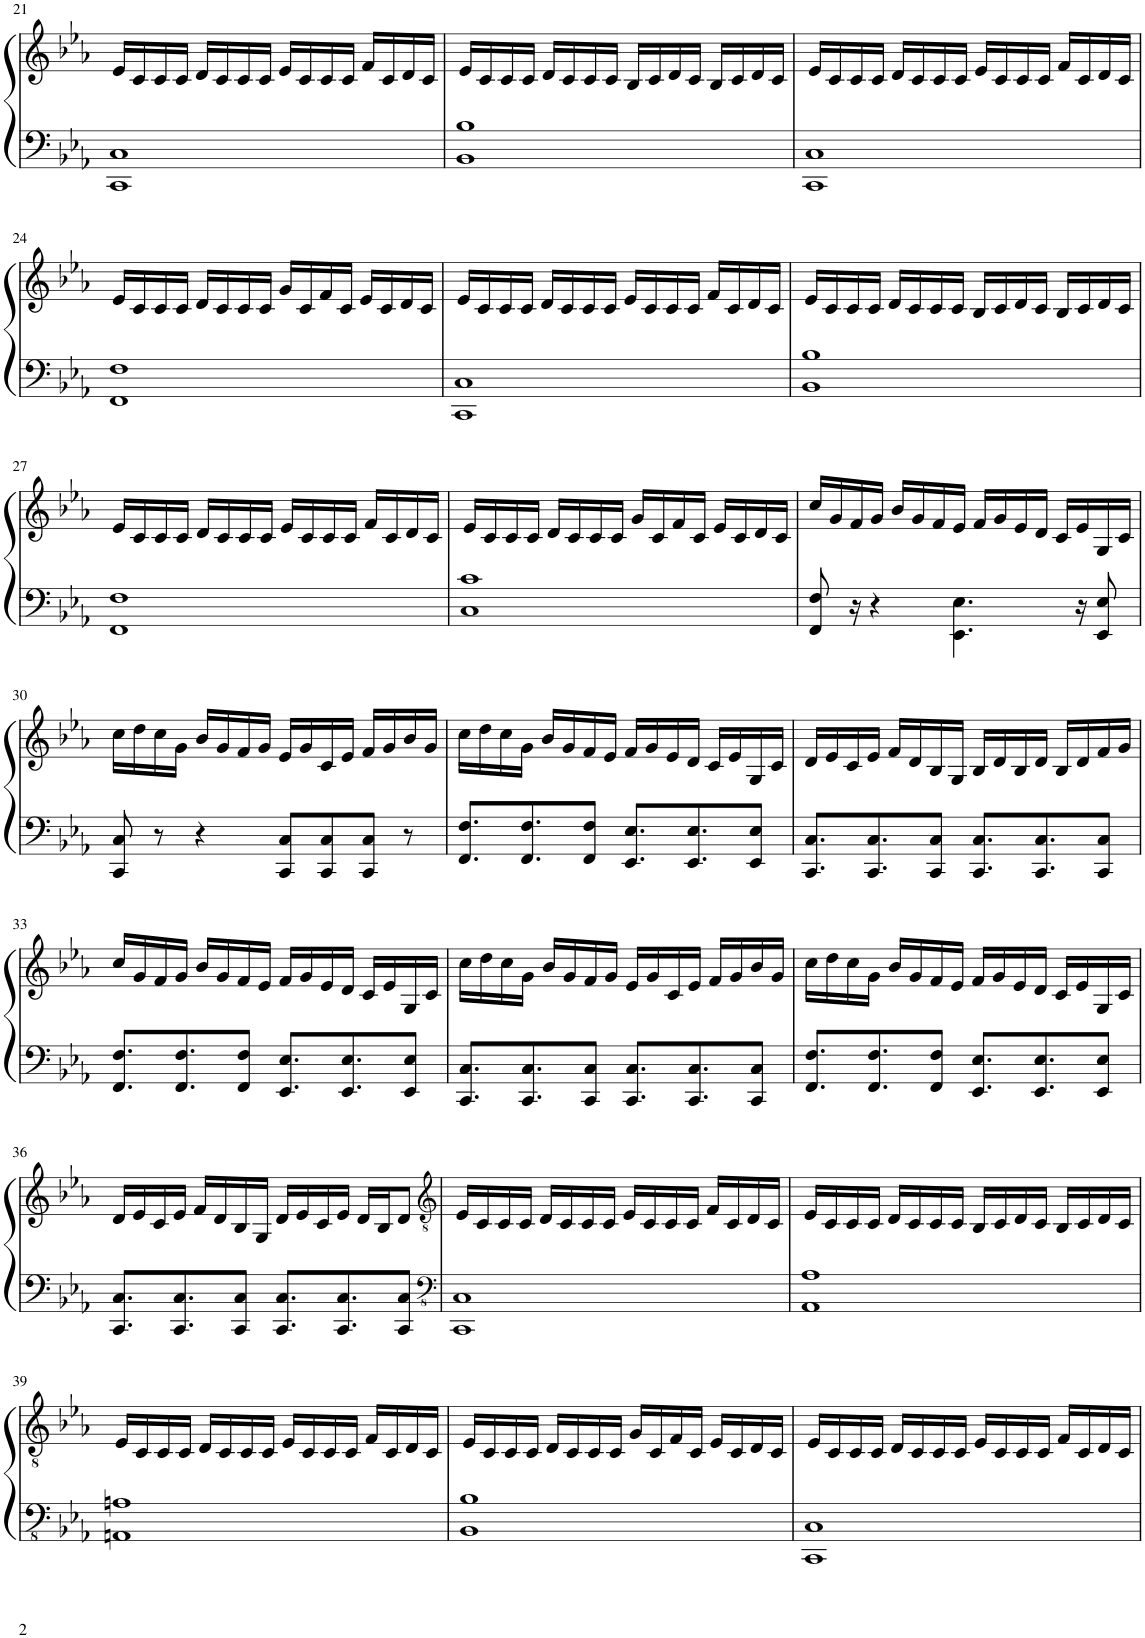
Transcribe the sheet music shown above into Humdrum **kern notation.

**kern	**kern
*part1	*part1
*staff2	*staff1
*I"Piano	*
*I'Pno	*
!!LO:PB:g=z
*clefF4	*clefG2
*k[b-e-a-]	*k[b-e-a-]
*M4/4	*M4/4
=21	=21
1CC 1C	16e-/LL
.	16c/
.	16c/
.	16c/JJ
.	16d/LL
.	16c/
.	16c/
.	16c/JJ
.	16e-/LL
.	16c/
.	16c/
.	16c/JJ
.	16f/LL
.	16c/
.	16d/
.	16c/JJ
=22	=22
1BB- 1B-	16e-/LL
.	16c/
.	16c/
.	16c/JJ
.	16d/LL
.	16c/
.	16c/
.	16c/JJ
.	16B-/LL
.	16c/
.	16d/
.	16c/JJ
.	16B-/LL
.	16c/
.	16d/
.	16c/JJ
=23	=23
1CC 1C	16e-/LL
.	16c/
.	16c/
.	16c/JJ
.	16d/LL
.	16c/
.	16c/
.	16c/JJ
.	16e-/LL
.	16c/
.	16c/
.	16c/JJ
.	16f/LL
.	16c/
.	16d/
.	16c/JJ
!!LO:LB:g=z
=24	=24
1FF 1F	16e-/LL
.	16c/
.	16c/
.	16c/JJ
.	16d/LL
.	16c/
.	16c/
.	16c/JJ
.	16g/LL
.	16c/
.	16f/
.	16c/JJ
.	16e-/LL
.	16c/
.	16d/
.	16c/JJ
=25	=25
1CC 1C	16e-/LL
.	16c/
.	16c/
.	16c/JJ
.	16d/LL
.	16c/
.	16c/
.	16c/JJ
.	16e-/LL
.	16c/
.	16c/
.	16c/JJ
.	16f/LL
.	16c/
.	16d/
.	16c/JJ
=26	=26
1BB- 1B-	16e-/LL
.	16c/
.	16c/
.	16c/JJ
.	16d/LL
.	16c/
.	16c/
.	16c/JJ
.	16B-/LL
.	16c/
.	16d/
.	16c/JJ
.	16B-/LL
.	16c/
.	16d/
.	16c/JJ
!!LO:LB:g=z
=27	=27
1FF 1F	16e-/LL
.	16c/
.	16c/
.	16c/JJ
.	16d/LL
.	16c/
.	16c/
.	16c/JJ
.	16e-/LL
.	16c/
.	16c/
.	16c/JJ
.	16f/LL
.	16c/
.	16d/
.	16c/JJ
=28	=28
1C 1c	16e-/LL
.	16c/
.	16c/
.	16c/JJ
.	16d/LL
.	16c/
.	16c/
.	16c/JJ
.	16g/LL
.	16c/
.	16f/
.	16c/JJ
.	16e-/LL
.	16c/
.	16d/
.	16c/JJ
=29	=29
8FF/ 8F/	16cc/LL
.	16g/
16r	16f/
4r	16g/JJ
.	16b-/LL
.	16g/
.	16f/
4.EE-\ 4.E-\	16e-/JJ
.	16f/LL
.	16g/
.	16e-/
.	16d/JJ
.	16c/LL
16r	16e-/
8EE-/ 8E-/	16G/
.	16c/JJ
!!LO:LB:g=z
=30	=30
8CC/ 8C/	16cc\LL
.	16dd\
8r	16cc\
.	16g\JJ
4r	16b-/LL
.	16g/
.	16f/
.	16g/JJ
8CC/ 8C/L	16e-/LL
.	16g/
8CC/ 8C/	16c/
.	16e-/JJ
8CC/ 8C/J	16f/LL
.	16g/
8r	16b-/
.	16g/JJ
=31	=31
8.FF/ 8.F/L	16cc\LL
.	16dd\
.	16cc\
8.FF/ 8.F/	16g\JJ
.	16b-/LL
.	16g/
8FF/ 8F/J	16f/
.	16e-/JJ
8.EE-/ 8.E-/L	16f/LL
.	16g/
.	16e-/
8.EE-/ 8.E-/	16d/JJ
.	16c/LL
.	16e-/
8EE-/ 8E-/J	16G/
.	16c/JJ
=32	=32
8.CC/ 8.C/L	16d/LL
.	16e-/
.	16c/
8.CC/ 8.C/	16e-/JJ
.	16f/LL
.	16d/
8CC/ 8C/J	16B-/
.	16G/JJ
8.CC/ 8.C/L	16B-/LL
.	16d/
.	16B-/
8.CC/ 8.C/	16d/JJ
.	16B-/LL
.	16d/
8CC/ 8C/J	16f/
.	16g/JJ
!!LO:LB:g=z
=33	=33
8.FF/ 8.F/L	16cc/LL
.	16g/
.	16f/
8.FF/ 8.F/	16g/JJ
.	16b-/LL
.	16g/
8FF/ 8F/J	16f/
.	16e-/JJ
8.EE-/ 8.E-/L	16f/LL
.	16g/
.	16e-/
8.EE-/ 8.E-/	16d/JJ
.	16c/LL
.	16e-/
8EE-/ 8E-/J	16G/
.	16c/JJ
=34	=34
8.CC/ 8.C/L	16cc\LL
.	16dd\
.	16cc\
8.CC/ 8.C/	16g\JJ
.	16b-/LL
.	16g/
8CC/ 8C/J	16f/
.	16g/JJ
8.CC/ 8.C/L	16e-/LL
.	16g/
.	16c/
8.CC/ 8.C/	16e-/JJ
.	16f/LL
.	16g/
8CC/ 8C/J	16b-/
.	16g/JJ
=35	=35
8.FF/ 8.F/L	16cc\LL
.	16dd\
.	16cc\
8.FF/ 8.F/	16g\JJ
.	16b-/LL
.	16g/
8FF/ 8F/J	16f/
.	16e-/JJ
8.EE-/ 8.E-/L	16f/LL
.	16g/
.	16e-/
8.EE-/ 8.E-/	16d/JJ
.	16c/LL
.	16e-/
8EE-/ 8E-/J	16G/
.	16c/JJ
!!LO:LB:g=z
=36	=36
8.CC/ 8.C/L	16d/LL
.	16e-/
.	16c/
8.CC/ 8.C/	16e-/JJ
.	16f/LL
.	16d/
8CC/ 8C/J	16B-/
.	16G/JJ
8.CC/ 8.C/L	16d/LL
.	16e-/
.	16c/
8.CC/ 8.C/	16e-/JJ
.	16d/LL
.	16B-/J
8CC/ 8C/J	8d/J
=37	=37
*clefFv4	*clefGv2
1CCC 1CC	16E-/LL
.	16C/
.	16C/
.	16C/JJ
.	16D/LL
.	16C/
.	16C/
.	16C/JJ
.	16E-/LL
.	16C/
.	16C/
.	16C/JJ
.	16F/LL
.	16C/
.	16D/
.	16C/JJ
=38	=38
1AAA- 1AA-	16E-/LL
.	16C/
.	16C/
.	16C/JJ
.	16D/LL
.	16C/
.	16C/
.	16C/JJ
.	16BB-/LL
.	16C/
.	16D/
.	16C/JJ
.	16BB-/LL
.	16C/
.	16D/
.	16C/JJ
!!LO:LB:g=z
=39	=39
1AAAn 1AAn	16E-/LL
.	16C/
.	16C/
.	16C/JJ
.	16D/LL
.	16C/
.	16C/
.	16C/JJ
.	16E-/LL
.	16C/
.	16C/
.	16C/JJ
.	16F/LL
.	16C/
.	16D/
.	16C/JJ
=40	=40
1BBB- 1BB-	16E-/LL
.	16C/
.	16C/
.	16C/JJ
.	16D/LL
.	16C/
.	16C/
.	16C/JJ
.	16G/LL
.	16C/
.	16F/
.	16C/JJ
.	16E-/LL
.	16C/
.	16D/
.	16C/JJ
=41	=41
1CCC 1CC	16E-/LL
.	16C/
.	16C/
.	16C/JJ
.	16D/LL
.	16C/
.	16C/
.	16C/JJ
.	16E-/LL
.	16C/
.	16C/
.	16C/JJ
.	16F/LL
.	16C/
.	16D/
.	16C/JJ
=	=
*-	*-
